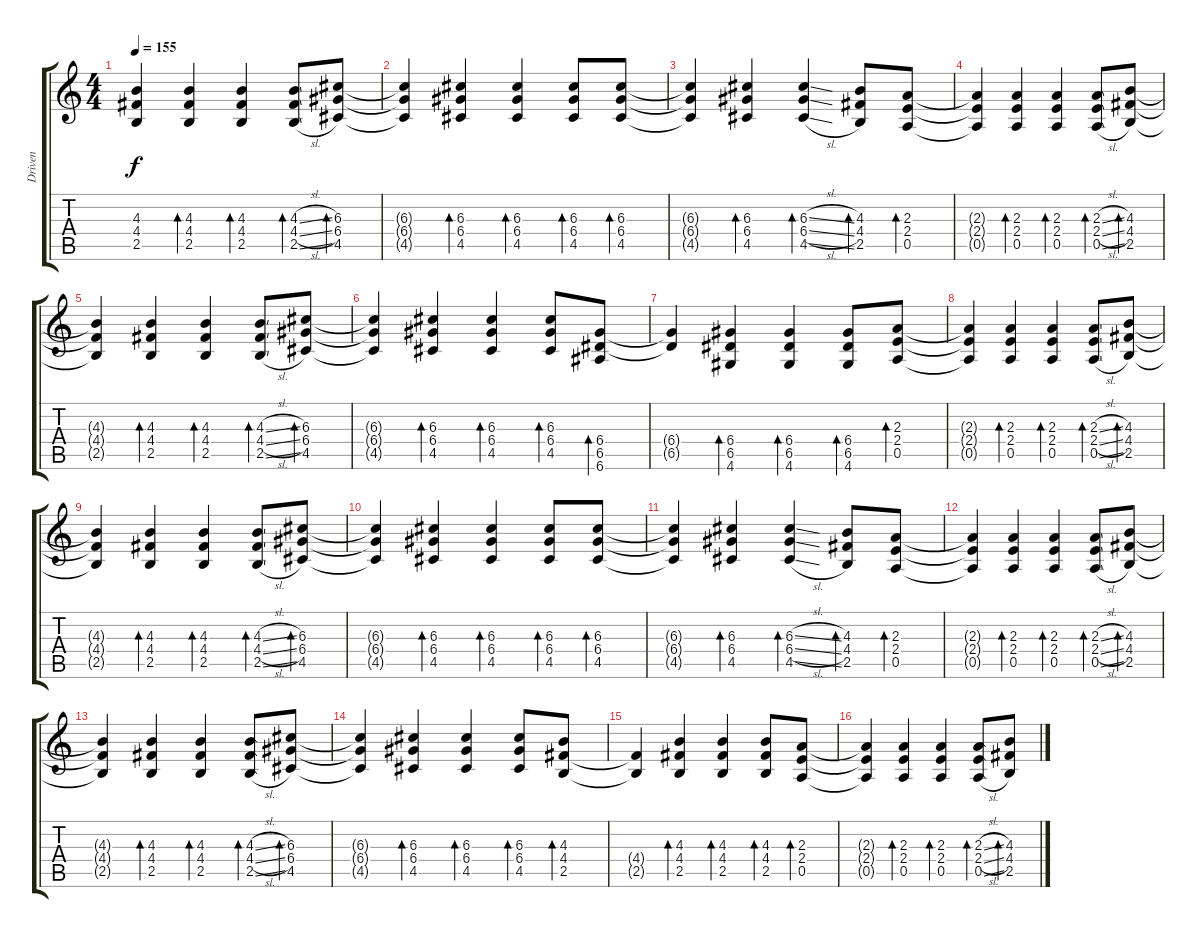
\track ("Driven" "Driven") {instrument overdrivenguitar}
\staff {score tabs}
\tuning (E4 B3 G3 D3 A2 E2) {hide}
\ts (4 4)
\tempo 155
\clef g2
\ks c
(4.3{t} 4.4{t} 2.5{t}).4{dy f} (4.3 4.4 2.5).4{bd 240} (4.3 4.4 2.5).4{bd 240} (4.3{sl} 4.4{sl} 2.5{sl}).8{bd 240} (6.3 6.4 4.5).8{bd 240} |
(6.3{t} 6.4{t} 4.5{t}).4 (6.3 6.4 4.5).4{bd 240} (6.3 6.4 4.5).4{bd 240} (6.3 6.4 4.5).8{bd 240} (6.3 6.4 4.5).8{bd 240} |
(6.3{t} 6.4{t} 4.5{t}).4 (6.3 6.4 4.5).4{bd 240} (6.3{sl} 6.4{sl} 4.5{sl}).4{bd 240} (4.3 4.4 2.5).8{bd 240} (2.3 2.4 0.5).8{bd 240} |
(2.3{t} 2.4{t} 0.5{t}).4 (2.3 2.4 0.5).4{bd 240} (2.3 2.4 0.5).4{bd 240} (2.3{sl} 2.4{sl} 0.5{sl}).8{bd 240} (4.3 4.4 2.5).8{bd 240} |
(4.3{t} 4.4{t} 2.5{t}).4 (4.3 4.4 2.5).4{bd 240} (4.3 4.4 2.5).4{bd 240} (4.3{sl} 4.4{sl} 2.5{sl}).8{bd 240} (6.3 6.4 4.5).8{bd 240} |
(6.3{t} 6.4{t} 4.5{t}).4 (6.3 6.4 4.5).4{bd 240} (6.3 6.4 4.5).4{bd 240} (6.3 6.4 4.5).8{bd 240} (6.4 6.5 6.6).8{bd 240} |
(6.4{t} 6.5{t}).4 (6.4 6.5 4.6).4{bd 240} (6.4 6.5 4.6).4{bd 240} (6.4 6.5 4.6).8{bd 240} (2.3 2.4 0.5).8{bd 240} |
(2.3{t} 2.4{t} 0.5{t}).4 (2.3 2.4 0.5).4{bd 240} (2.3 2.4 0.5).4{bd 240} (2.3{sl} 2.4{sl} 0.5{sl}).8{bd 240} (4.3 4.4 2.5).8{bd 240} |
(4.3{t} 4.4{t} 2.5{t}).4 (4.3 4.4 2.5).4{bd 240} (4.3 4.4 2.5).4{bd 240} (4.3{sl} 4.4{sl} 2.5{sl}).8{bd 240} (6.3 6.4 4.5).8{bd 240} |
(6.3{t} 6.4{t} 4.5{t}).4 (6.3 6.4 4.5).4{bd 240} (6.3 6.4 4.5).4{bd 240} (6.3 6.4 4.5).8{bd 240} (6.3 6.4 4.5).8{bd 240} |
(6.3{t} 6.4{t} 4.5{t}).4 (6.3 6.4 4.5).4{bd 240} (6.3{sl} 6.4{sl} 4.5{sl}).4{bd 240} (4.3 4.4 2.5).8{bd 240} (2.3 2.4 0.5).8{bd 240} |
(2.3{t} 2.4{t} 0.5{t}).4 (2.3 2.4 0.5).4{bd 240} (2.3 2.4 0.5).4{bd 240} (2.3{sl} 2.4{sl} 0.5{sl}).8{bd 240} (4.3 4.4 2.5).8{bd 240} |
(4.3{t} 4.4{t} 2.5{t}).4 (4.3 4.4 2.5).4{bd 240} (4.3 4.4 2.5).4{bd 240} (4.3{sl} 4.4{sl} 2.5{sl}).8{bd 240} (6.3 6.4 4.5).8{bd 240} |
(6.3{t} 6.4{t} 4.5{t}).4 (6.3 6.4 4.5).4{bd 240} (6.3 6.4 4.5).4{bd 240} (6.3 6.4 4.5).8{bd 240} (4.3 4.4 2.5).8{bd 240} |
(4.4{t} 2.5{t}).4 (4.3 4.4 2.5).4{bd 240} (4.3 4.4 2.5).4{bd 240} (4.3 4.4 2.5).8{bd 240} (2.3 2.4 0.5).8{bd 240} |
(2.3{t} 2.4{t} 0.5{t}).4 (2.3 2.4 0.5).4{bd 240} (2.3 2.4 0.5).4{bd 240} (2.3{sl} 2.4{sl} 0.5{sl}).8{bd 240} (4.3 4.4 2.5).8{bd 240}
